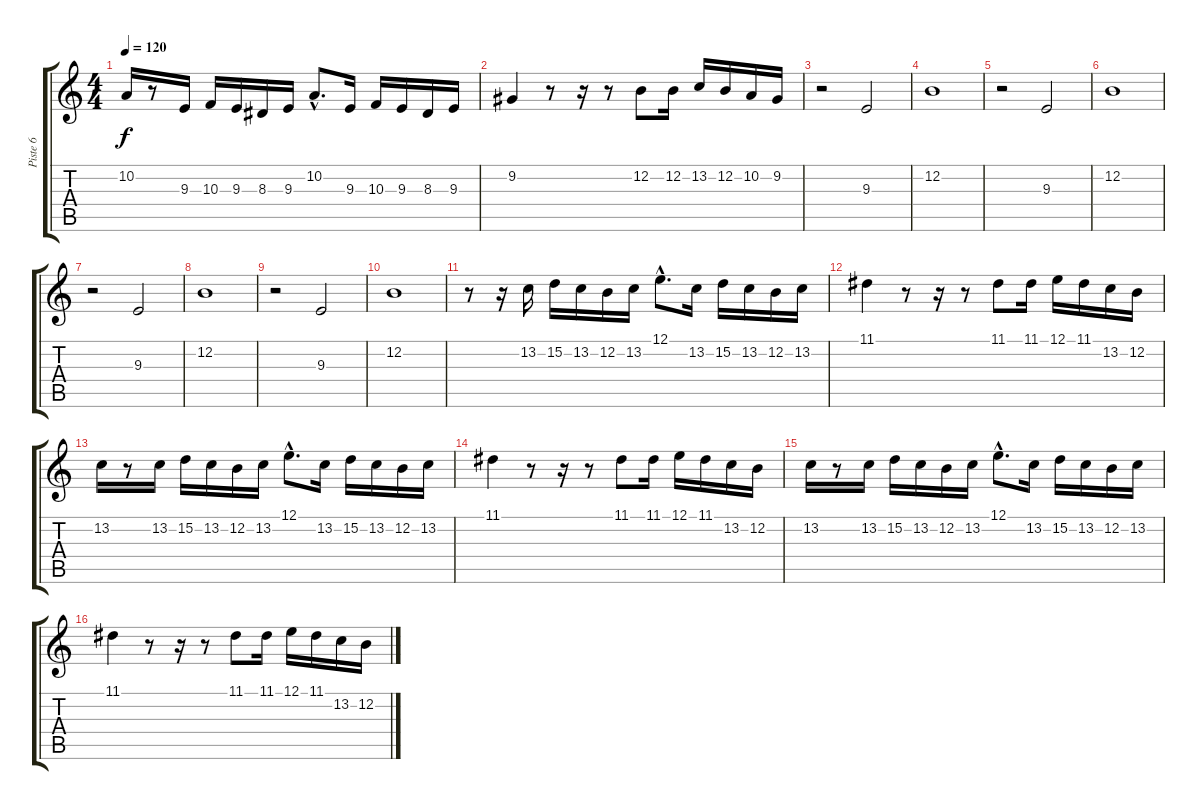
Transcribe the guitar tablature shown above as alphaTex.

\track ("Piste 6" "Piste 6") {instrument altosax}
\staff {score tabs}
\tuning (E4 B3 G3 D3 A2 E2) {hide}
\ts (4 4)
\tempo 120
\clef g2
\ks c
10.2.16{dy f} r.8 9.3.16 10.3.16 9.3.16 8.3.16 9.3.16 10.2{hac}.8{d} 9.3.16 10.3.16 9.3.16 8.3.16 9.3.16 |
9.2.4 r.8 r.16 r.8 12.2.8 12.2.16 13.2.16 12.2.16 10.2.16 9.2.16 |
r.2 9.3.2 |
12.2.1 |
r.2 9.3.2 |
12.2.1 |
r.2 9.3.2 |
12.2.1 |
r.2 9.3.2 |
12.2.1 |
r.8 r.16 13.2.16 15.2.16 13.2.16 12.2.16 13.2.16 12.1{hac}.8{d} 13.2.16 15.2.16 13.2.16 12.2.16 13.2.16 |
11.1.4 r.8 r.16 r.8 11.1.8 11.1.16 12.1.16 11.1.16 13.2.16 12.2.16 |
13.2.16 r.8 13.2.16 15.2.16 13.2.16 12.2.16 13.2.16 12.1{hac}.8{d} 13.2.16 15.2.16 13.2.16 12.2.16 13.2.16 |
11.1.4 r.8 r.16 r.8 11.1.8 11.1.16 12.1.16 11.1.16 13.2.16 12.2.16 |
13.2.16 r.8 13.2.16 15.2.16 13.2.16 12.2.16 13.2.16 12.1{hac}.8{d} 13.2.16 15.2.16 13.2.16 12.2.16 13.2.16 |
11.1.4 r.8 r.16 r.8 11.1.8 11.1.16 12.1.16 11.1.16 13.2.16 12.2.16
